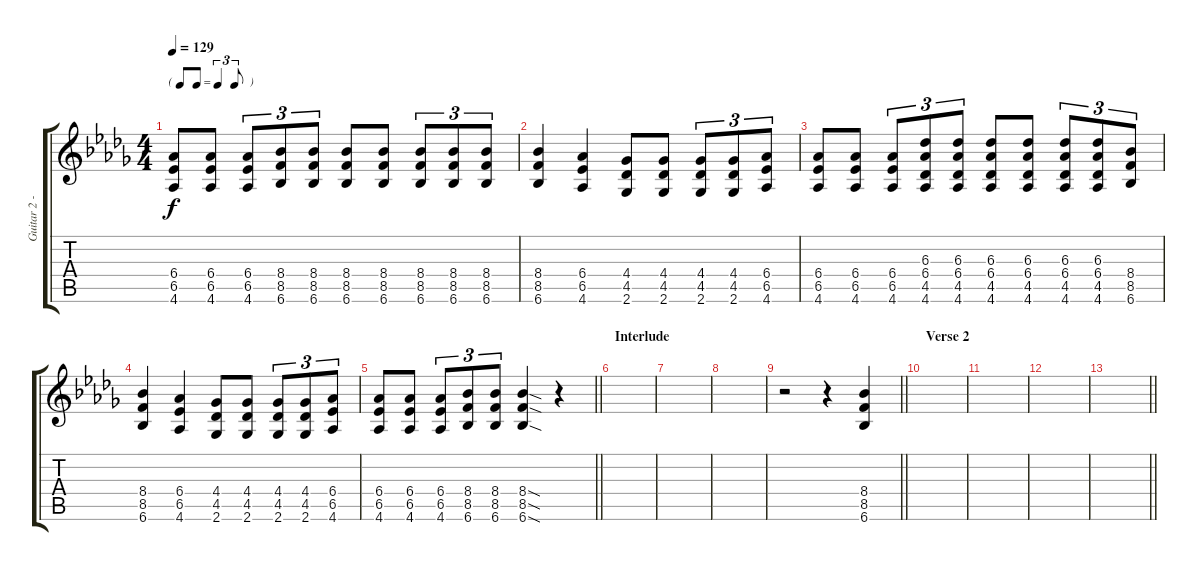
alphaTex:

\track ("Guitar 2 - Rhythm Right" "Guitar 2 -") {instrument distortionguitar}
\staff {score tabs}
\tuning (E4 B3 G3 D3 A2 E2) {hide}
\ts (4 4)
\tf triplet8th
\tempo 129
\clef g2
\ks db
(6.4 6.5 4.6).8{dy f} (6.4 6.5 4.6).8 (6.4 6.5 4.6).8{tu (3 2)} (8.4 8.5 6.6).8{tu (3 2)} (8.4 8.5 6.6).8{tu (3 2)} (8.4 8.5 6.6).8 (8.4 8.5 6.6).8 (8.4 8.5 6.6).8{tu (3 2)} (8.4 8.5 6.6).8{tu (3 2)} (8.4 8.5 6.6).8{tu (3 2)} |
(8.4 8.5 6.6).4 (6.4 6.5 4.6).4 (4.4 4.5 2.6).8 (4.4 4.5 2.6).8 (4.4 4.5 2.6).8{tu (3 2)} (4.4 4.5 2.6).8{tu (3 2)} (6.4 6.5 4.6).8{tu (3 2)} |
(6.4 6.5 4.6).8 (6.4 6.5 4.6).8 (6.4 6.5 4.6).8{tu (3 2)} (6.3 6.4 4.5 4.6).8{tu (3 2)} (6.3 6.4 4.5 4.6).8{tu (3 2)} (6.3 6.4 4.5 4.6).8 (6.3 6.4 4.5 4.6).8 (6.3 6.4 4.5 4.6).8{tu (3 2)} (6.3 6.4 4.5 4.6).8{tu (3 2)} (8.4 8.5 6.6).8{tu (3 2)} |
(8.4 8.5 6.6).4 (6.4 6.5 4.6).4 (4.4 4.5 2.6).8 (4.4 4.5 2.6).8 (4.4 4.5 2.6).8{tu (3 2)} (4.4 4.5 2.6).8{tu (3 2)} (6.4 6.5 4.6).8{tu (3 2)} |
\barLineRight lightlight
(6.4 6.5 4.6).8 (6.4 6.5 4.6).8 (6.4 6.5 4.6).8{tu (3 2)} (8.4 8.5 6.6).8{tu (3 2)} (8.4 8.5 6.6).8{tu (3 2)} (8.4{sod} 8.5{sod} 6.6{sod}).4 r.4 |
\section ("" "Interlude")
|
|
|
\barLineRight lightlight
r.2 r.4 (8.4 8.5 6.6).4 |
\section ("" "Verse 2")
|
|
|
\barLineRight lightlight
